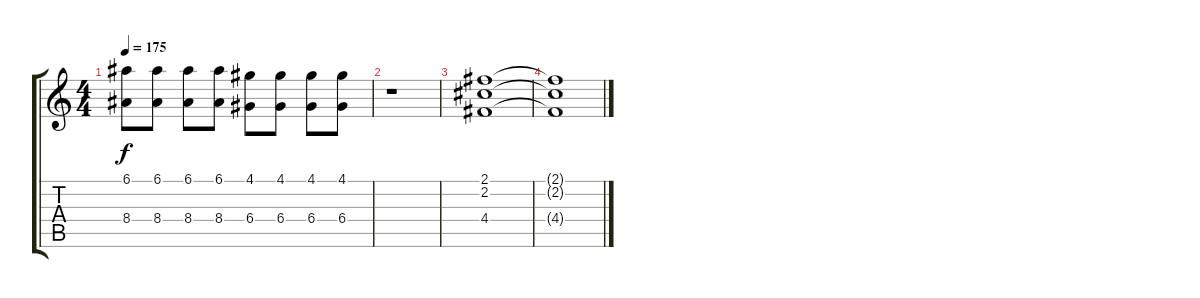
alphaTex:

\track "" {instrument acousticguitarsteel}
\staff {score tabs}
\tuning (E4 B3 G3 D3 A2 E2) {hide}
\ts (4 4)
\tempo 175
\clef g2
\ks c
(6.1 8.4).8{dy f} (6.1 8.4).8 (6.1 8.4).8 (6.1 8.4).8 (4.1 6.4).8 (4.1 6.4).8 (4.1 6.4).8 (4.1 6.4).8 |
r.1 |
(2.1 2.2 4.4).1 |
(2.1{t} 2.2{t} 4.4{t}).1
